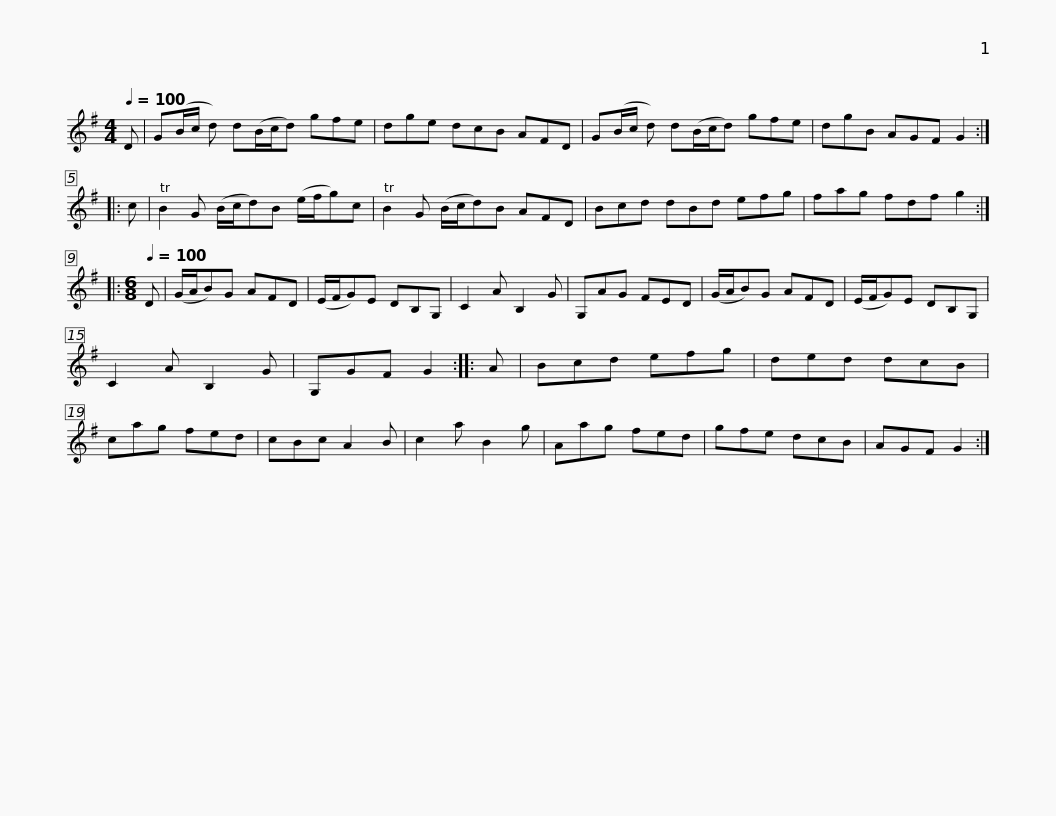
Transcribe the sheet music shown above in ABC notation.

X:1
L:1/8
Q:1/4=100
M:4/4
I:linebreak $
K:G
V:1 treble
V:1
 D | G(B/c/ d) d(B/c/d) gfe | dge dcB AFD | G(B/c/ d) d(B/c/d) gfe | dgB AGF G2 :: %5
 c |$ B2 G (B/c/d)B (e/f/g)c | B2 G (B/c/d)B AFD | Bcd dBd efg | fag fdf g2 :: %10
[M:6/8][Q:1/4=100] D |$ (G/A/B)G AFD | (E/F/G)E DB,G, | C2 A B,2 G | G,AG FED | %15
 (G/A/B)G AFD | (E/F/G)E DB,G, | C2 A B,2 G |$ G,GF G2 :: A | %20
 Bcd efg | ded dcB | cag fed | cBc A2 B | c2 a B2 g | %25
 Aag fed |$ gfe dcB | AGF G2 :| %28
